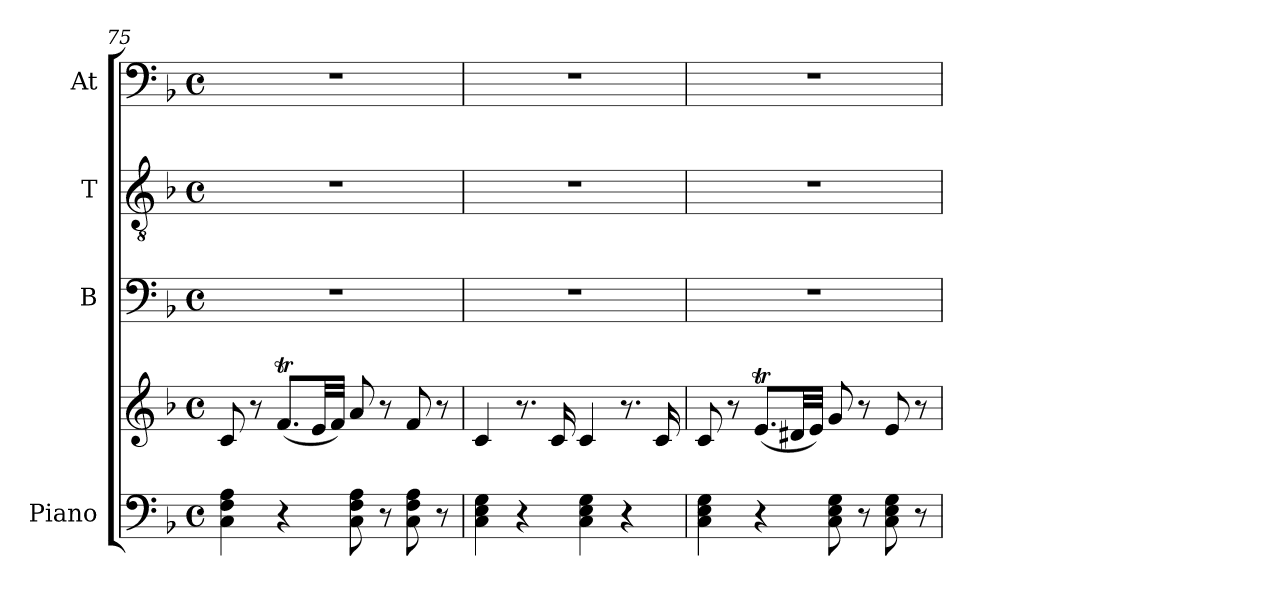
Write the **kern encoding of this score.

**kern	**kern	**kern	**kern	**kern
*part4	*part4	*part3	*part2	*part1
*staff5	*staff4	*staff3	*staff2	*staff1
*I"Piano	*	*I"B	*I"T	*I"At
*I'Pno	*	*I'B	*I'T	*I'At
*clefF4	*clefG2	*clefF4	*clefGv2	*clefF4
*k[b-]	*k[b-]	*k[b-]	*k[b-]	*k[b-]
*M4/4	*M4/4	*M4/4	*M4/4	*M4/4
*met(c)	*met(c)	*met(c)	*met(c)	*met(c)
=75	=75	=75	=75	=75
4C\ 4F\ 4A\	8c/	1r	1r	1r
.	8r	.	.	.
4r	(<8.fT/L	.	.	.
.	32e/LL	.	.	.
.	32f/JJJ)	.	.	.
8C\ 8F\ 8A\	8a/	.	.	.
8r	8r	.	.	.
8C\ 8F\ 8A\	8f/	.	.	.
8r	8r	.	.	.
=76	=76	=76	=76	=76
4C\ 4E\ 4G\	4c/	1r	1r	1r
4r	8.r	.	.	.
.	16c/	.	.	.
4C\ 4E\ 4G\	4c/	.	.	.
4r	8.r	.	.	.
.	16c/	.	.	.
=77	=77	=77	=77	=77
4C\ 4E\ 4G\	8c/	1r	1r	1r
.	8r	.	.	.
4r	(<8.et/L	.	.	.
.	32d#X/LL	.	.	.
.	32e/JJJ)	.	.	.
8C\ 8E\ 8G\	8g/	.	.	.
8r	8r	.	.	.
8C\ 8E\ 8G\	8e/	.	.	.
8r	8r	.	.	.
=	=	=	=	=
*-	*-	*-	*-	*-
